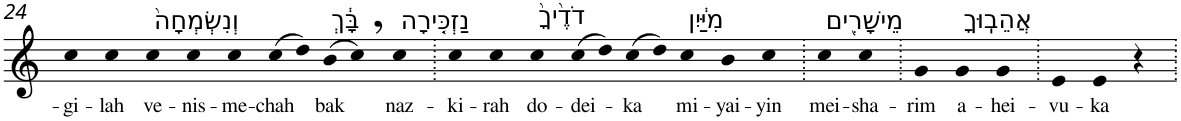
**kern	**text
*part1	*part1
*staff1	*staff1
*I"Piano	*
*I'Pno	*
!!LO:PB:g=z
*clefG2	*
*k[]	*
=24	=24
!	!LO:LY:b
4cc	-gi-
!	!LO:LY:b
4cc	-lah
!LO:TX:a:t=וְנִשְׂמְחָה֙	!
!	!LO:LY:b
4cc	ve-
!	!LO:LY:b
4cc	-nis-
!	!LO:LY:b
4cc	-me-
!	!LO:LY:b
(>8cc	-chah
8dd)	.
!LO:TX:a:t=בָּ֔ךְ	!
!	!LO:LY:b
(>8b	bak
8cc,)	.
!LO:TX:a:t=נַזְכִּ֤ירָה	!
!	!LO:LY:b
4cc	naz-
=25.	=25.
!	!LO:LY:b
4cc	-ki-
!	!LO:LY:b
4cc	-rah
!LO:TX:a:t=דֹדֶ֙יךָ֙	!
!	!LO:LY:b
4cc	do-
!	!LO:LY:b
(>8cc	-dei-
8dd)	.
!	!LO:LY:b
(>8cc	-ka
8dd)	.
!LO:TX:a:t=מִיַּ֔יִן	!
!	!LO:LY:b
4cc	mi-
!	!LO:LY:b
4b	-yai-
!	!LO:LY:b
4cc	-yin
=26.	=26.
!LO:TX:a:t=מֵישָׁרִ֖ים	!
!	!LO:LY:b
4cc	mei-
!	!LO:LY:b
4cc	-sha-
=27.	=27.
!	!LO:LY:b
4g	-rim
!LO:TX:a:t=אֲהֵבֽוּךָ	!
!	!LO:LY:b
4g	a-
!	!LO:LY:b
4g	-hei-
=28.	=28.
!	!LO:LY:b
4e	-vu-
!	!LO:LY:b
4e	-ka
4r	.
=.	=.
*-	*-
